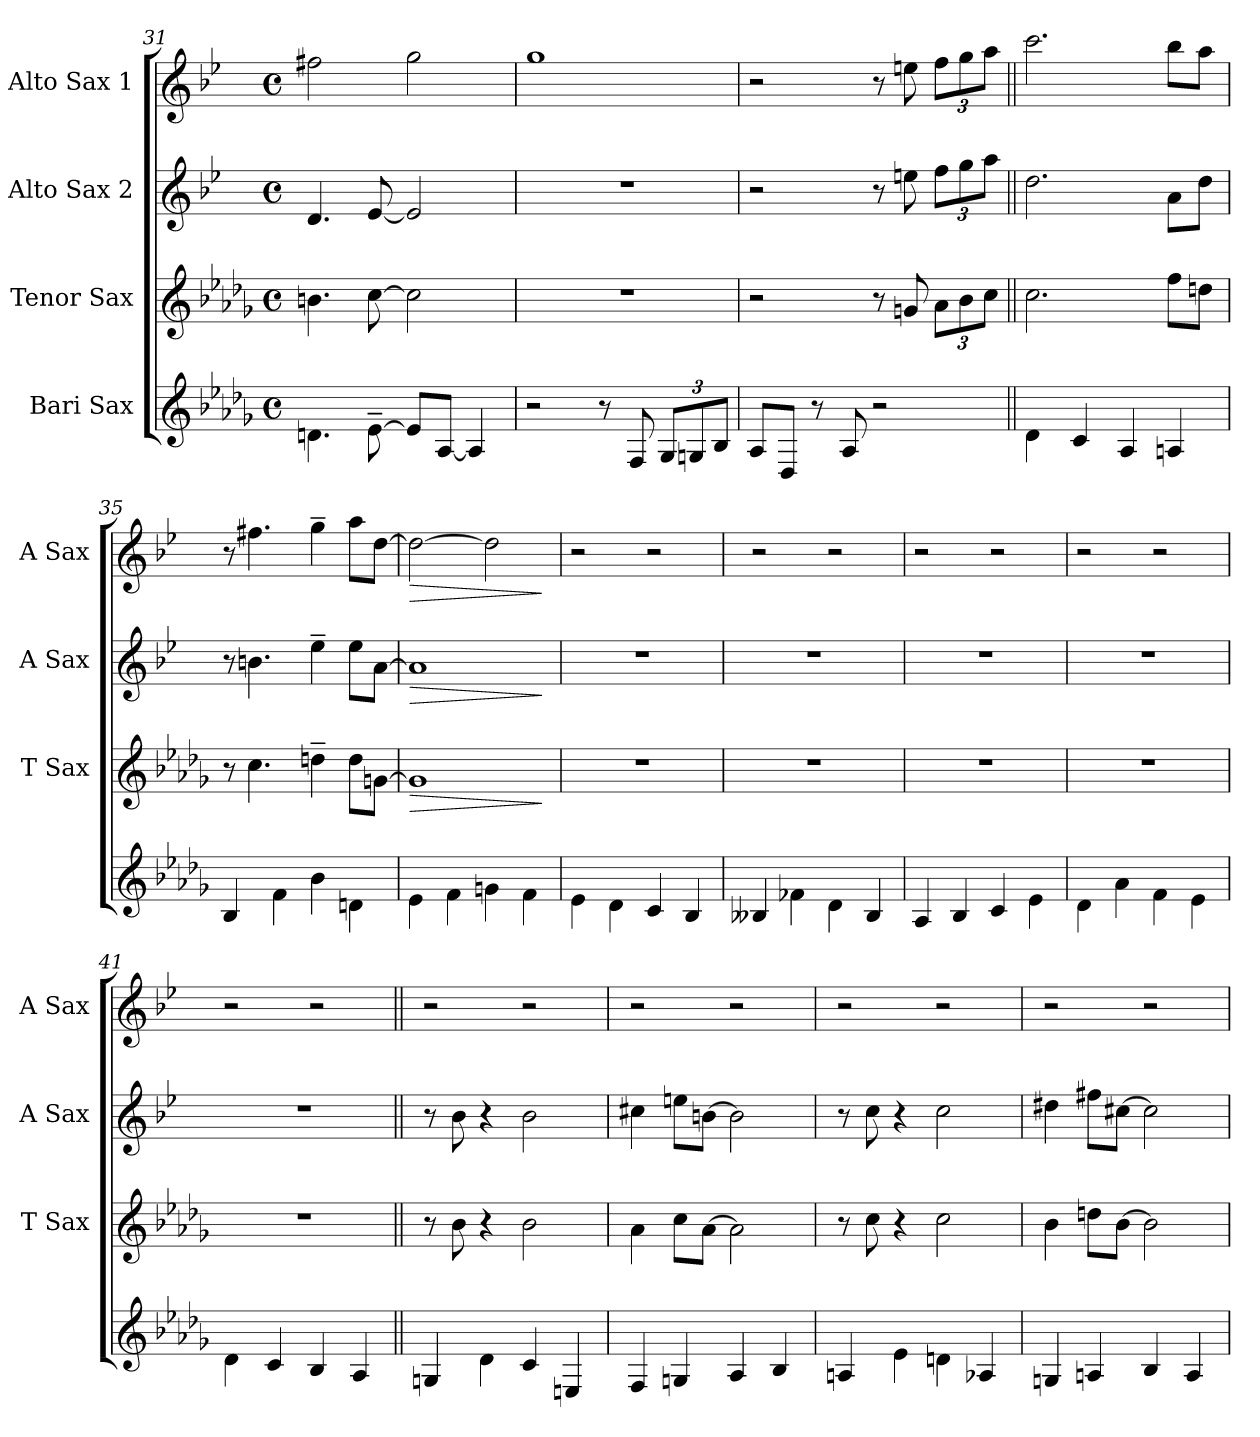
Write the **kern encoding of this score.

**kern	**kern	**dynam	**kern	**dynam	**kern	**dynam
*part4	*part3	*part3	*part2	*part2	*part1	*part1
*staff4	*staff3	*staff3	*staff2	*staff2	*staff1	*staff1
*I"Bari Sax	*I"Tenor Sax	*	*I"Alto Sax 2	*	*I"Alto Sax 1	*
*	*I'T Sax	*	*I'A Sax	*	*I'A Sax	*
!!LO:LB:g=z
*clefG2	*clefG2	*	*clefG2	*	*clefG2	*
*ITrd12c21	*ITrd8c14	*	*ITrd5c9	*	*ITrd5c9	*
*k[b-e-a-d-g-]	*k[b-e-a-d-g-]	*	*k[b-e-a-d-g-]	*	*k[b-e-a-d-g-]	*
*D-:	*D-:	*	*D-:	*	*D-:	*
*M4/4	*M4/4	*	*M4/4	*	*M4/4	*
*met(c)	*met(c)	*	*met(c)	*	*met(c)	*
=31	=31	=31	=31	=31	=31	=31
4.Dn\	4.Bn\	.	4.F/	.	2an\	.
[8E-~>\	[8c\	.	[8G-/	.	.	.
8E-/L]	2c\]	.	2G-/]	.	2b-\	.
[8AA-/J	.	.	.	.	.	.
4AA-/]	.	.	.	.	.	.
=32	=32	=32	=32	=32	=32	=32
2r	1r	.	1r	.	1b-	.
8r	.	.	.	.	.	.
8FF/	.	.	.	.	.	.
12GG-/L	.	.	.	.	.	.
12GGn/	.	.	.	.	.	.
12BB-/J	.	.	.	.	.	.
=33	=33	=33	=33	=33	=33	=33
8AA-/L	2r	.	2r	.	2r	.
8DD-/J	.	.	.	.	.	.
8r	.	.	.	.	.	.
8AA-/	.	.	.	.	.	.
2r	8r	.	8r	.	8r	.
.	8Gn/	.	8gn\	.	8gn\	.
.	12A-\L	.	12a-\L	.	12a-\L	.
.	12B-\	.	12b-\	.	12b-\	.
.	12c\J	.	12cc\J	.	12cc\J	.
=34||	=34||	=34||	=34||	=34||	=34||	=34||
4D-\	2.c\	.	2.f\	.	2.ee-\	.
4C/	.	.	.	.	.	.
4AA-/	.	.	.	.	.	.
4AAn/	8f\L	.	8c\L	.	8dd-\L	.
.	8dn\J	.	8f\J	.	8cc\J	.
=35	=35	=35	=35	=35	=35	=35
4BB-/	8r	.	8r	.	8r	.
.	4.c\	.	4.dn\	.	4.an\	.
4F\	.	.	.	.	.	.
4B-\	4dn~>\	.	4g-~>\	.	4b-~>\	.
4Dn\	8d\L	.	8g-\L	.	8cc\L	.
.	[8Gn\J	.	[8c\J	.	[8f\J	.
=36	=36	=36	=36	=36	=36	=36
!	!	!LO:HP:b	!	!LO:HP:b	!	!LO:HP:b
4E-\	1G]	>	1c]	>	2f\_	>
4F\	.	.	.	.	.	.
4Gn\	.	.	.	.	2f\]	.
4F\	.	.	.	.	.	.
.	.	]	.	]	.	]
!!LO:PB:g=z
=37	=37	=37	=37	=37	=37	=37
4E-\	1r	.	1r	.	2r	.
4D-\	.	.	.	.	.	.
4C/	.	.	.	.	2r	.
4BB-/	.	.	.	.	.	.
=38	=38	=38	=38	=38	=38	=38
4BB--X/	1r	.	1r	.	2r	.
4F-X\	.	.	.	.	.	.
4D-\	.	.	.	.	2r	.
4BB--/	.	.	.	.	.	.
=39	=39	=39	=39	=39	=39	=39
4AA-/	1r	.	1r	.	2r	.
4BB-/	.	.	.	.	.	.
4C/	.	.	.	.	2r	.
4E-\	.	.	.	.	.	.
=40	=40	=40	=40	=40	=40	=40
4D-\	1r	.	1r	.	2r	.
4A-\	.	.	.	.	.	.
4F\	.	.	.	.	2r	.
4E-\	.	.	.	.	.	.
=41	=41	=41	=41	=41	=41	=41
4D-\	1r	.	1r	.	2r	.
4C/	.	.	.	.	.	.
4BB-/	.	.	.	.	2r	.
4AA-/	.	.	.	.	.	.
=42||	=42||	=42||	=42||	=42||	=42||	=42||
4GGn/	8r	.	8r	.	2r	.
.	8B-\	.	8d-\	.	.	.
4D-\	4r	.	4r	.	.	.
4C/	2B-\	.	2d-\	.	2r	.
4EEn/	.	.	.	.	.	.
!!LO:LB:g=z
=43	=43	=43	=43	=43	=43	=43
4FF/	4A-\	.	4en\	.	2r	.
4GGn/	8c\L	.	8gn\L	.	.	.
.	[8A-\J	.	[8dn\J	.	.	.
4AA-/	2A-\]	.	2d\]	.	2r	.
4BB-/	.	.	.	.	.	.
=44	=44	=44	=44	=44	=44	=44
4AAn/	8r	.	8r	.	2r	.
.	8c\	.	8e-\	.	.	.
4E-\	4r	.	4r	.	.	.
4Dn\	2c\	.	2e-\	.	2r	.
4AA-X/	.	.	.	.	.	.
=45	=45	=45	=45	=45	=45	=45
4GGn/	4B-\	.	4f#X\	.	2r	.
4AAn/	8dn\L	.	8an\L	.	.	.
.	[8B-\J	.	[8en\J	.	.	.
4BB-/	2B-\]	.	2e\]	.	2r	.
4AA/	.	.	.	.	.	.
=	=	=	=	=	=	=
*-	*-	*-	*-	*-	*-	*-
